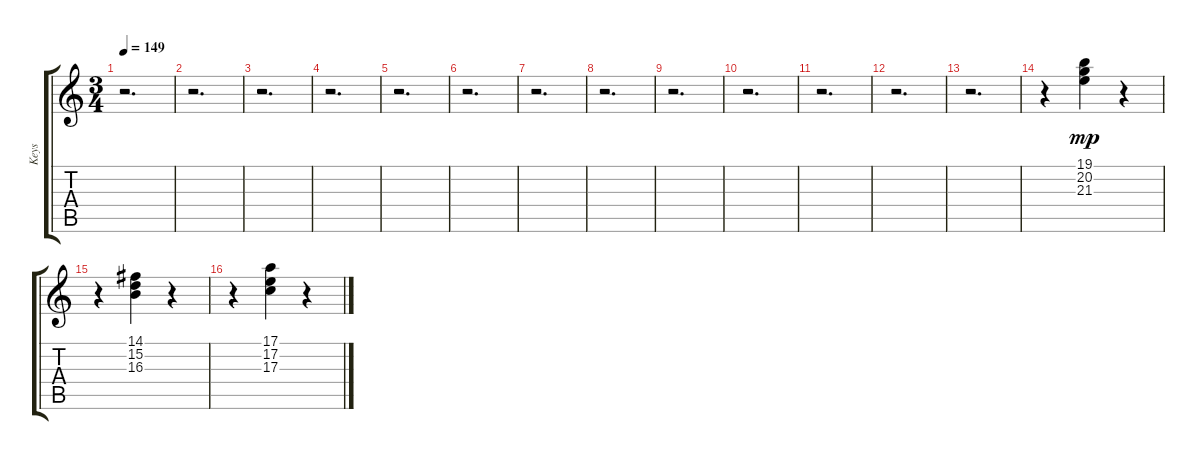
\track ("Keys" "Keys") {instrument synthstrings1}
\staff {score tabs}
\tuning (E4 B3 G3 D3 A2 E2) {hide}
\ts (3 4)
\tempo 149
\clef g2
\ks c
r.2{d dy mf} |
r.2{d} |
r.2{d} |
r.2{d} |
r.2{d} |
r.2{d} |
r.2{d} |
r.2{d} |
r.2{d} |
r.2{d} |
r.2{d} |
r.2{d} |
r.2{d} |
r.4 (19.1 20.2 21.3).4{dy mp volume 14} r.4 |
r.4 (14.1 15.2 16.3).4 r.4 |
r.4 (17.1 17.2 17.3).4 r.4
